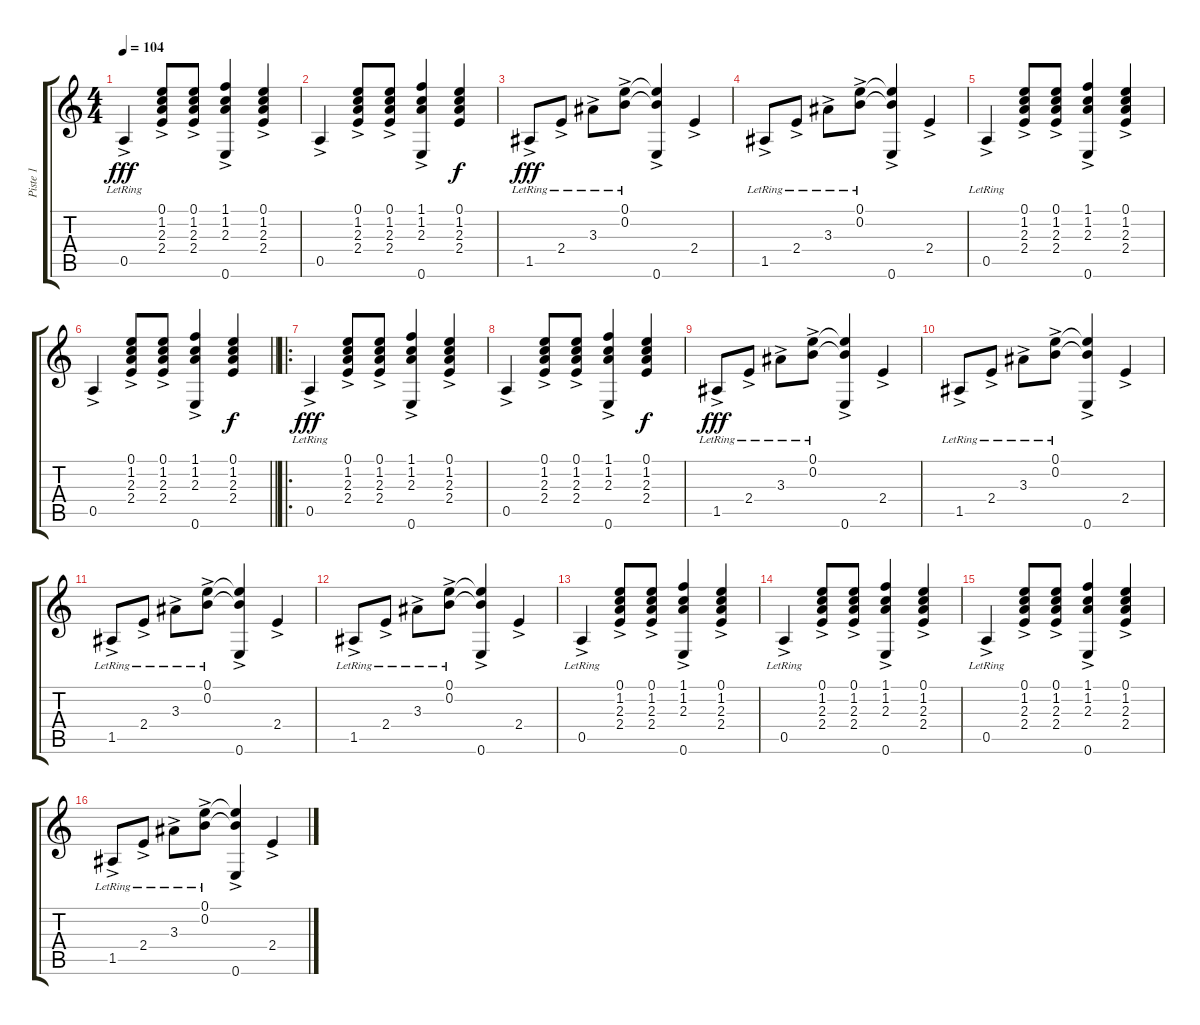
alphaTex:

\track ("Piste 1" "Piste 1") {instrument acousticguitarsteel}
\staff {score tabs}
\tuning (E4 B3 G3 D3 A2 E2) {hide}
\ts (4 4)
\tempo 104
\clef g2
\ks c
0.5{ac lr}.4{dy fff instrument acousticguitarsteel} (0.1 1.2 2.3 2.4{ac}).8 (0.1 1.2 2.3 2.4{ac}).8 (1.1 1.2 2.3 0.6{ac}).4 (0.1 1.2 2.3 2.4{ac}).4 |
0.5{ac}.4 (0.1 1.2 2.3 2.4{ac}).8 (0.1 1.2 2.3 2.4{ac}).8 (1.1 1.2 2.3 0.6{ac}).4 (0.1 1.2 2.3 2.4).4{dy f} |
1.5{ac lr}.8{dy fff} 2.4{ac lr}.8 3.3{ac lr}.8 (0.1{ac lr} 0.2{ac lr}).8 (0.1{t} 0.2{t} 0.6{ac}).4 2.4{ac}.4 |
1.5{ac lr}.8 2.4{ac lr}.8 3.3{ac lr}.8 (0.1{ac lr} 0.2{ac lr}).8 (0.1{t} 0.2{t} 0.6{ac}).4 2.4{ac}.4 |
0.5{ac lr}.4 (0.1 1.2 2.3 2.4{ac}).8 (0.1 1.2 2.3 2.4{ac}).8 (1.1 1.2 2.3 0.6{ac}).4 (0.1 1.2 2.3 2.4{ac}).4 |
\barLineRight lightlight
0.5{ac}.4 (0.1 1.2 2.3 2.4{ac}).8 (0.1 1.2 2.3 2.4{ac}).8 (1.1 1.2 2.3 0.6{ac}).4 (0.1 1.2 2.3 2.4).4{dy f} |
\ro
0.5{ac lr}.4{dy fff} (0.1 1.2 2.3 2.4{ac}).8 (0.1 1.2 2.3 2.4{ac}).8 (1.1 1.2 2.3 0.6{ac}).4 (0.1 1.2 2.3 2.4{ac}).4 |
0.5{ac}.4 (0.1 1.2 2.3 2.4{ac}).8 (0.1 1.2 2.3 2.4{ac}).8 (1.1 1.2 2.3 0.6{ac}).4 (0.1 1.2 2.3 2.4).4{dy f} |
1.5{ac lr}.8{dy fff} 2.4{ac lr}.8 3.3{ac lr}.8 (0.1{ac lr} 0.2{ac lr}).8 (0.1{t} 0.2{t} 0.6{ac}).4 2.4{ac}.4 |
1.5{ac lr}.8 2.4{ac lr}.8 3.3{ac lr}.8 (0.1{ac lr} 0.2{ac lr}).8 (0.1{t} 0.2{t} 0.6{ac}).4 2.4{ac}.4 |
1.5{ac lr}.8 2.4{ac lr}.8 3.3{ac lr}.8 (0.1{ac lr} 0.2{ac lr}).8 (0.1{t} 0.2{t} 0.6{ac}).4 2.4{ac}.4 |
1.5{ac lr}.8 2.4{ac lr}.8 3.3{ac lr}.8 (0.1{ac lr} 0.2{ac lr}).8 (0.1{t} 0.2{t} 0.6{ac}).4 2.4{ac}.4 |
0.5{ac lr}.4 (0.1 1.2 2.3 2.4{ac}).8 (0.1 1.2 2.3 2.4{ac}).8 (1.1 1.2 2.3 0.6{ac}).4 (0.1 1.2 2.3 2.4{ac}).4 |
0.5{ac lr}.4 (0.1 1.2 2.3 2.4{ac}).8 (0.1 1.2 2.3 2.4{ac}).8 (1.1 1.2 2.3 0.6{ac}).4 (0.1 1.2 2.3 2.4{ac}).4 |
0.5{ac lr}.4 (0.1 1.2 2.3 2.4{ac}).8 (0.1 1.2 2.3 2.4{ac}).8 (1.1 1.2 2.3 0.6{ac}).4 (0.1 1.2 2.3 2.4{ac}).4 |
1.5{ac lr}.8 2.4{ac lr}.8 3.3{ac lr}.8 (0.1{ac lr} 0.2{ac lr}).8 (0.1{t} 0.2{t} 0.6{ac}).4 2.4{ac}.4
